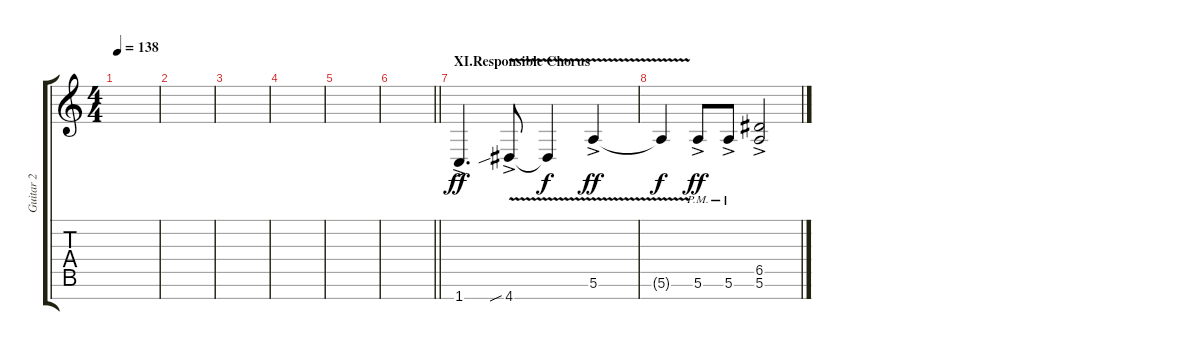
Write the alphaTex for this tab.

\track ("Guitar 2" "Guitar 2") {instrument distortionguitar}
\staff {score tabs}
\tuning (E4 B3 G3 D3 A2 E2 B1) {hide}
\ts (4 4)
\tempo 138
\clef g2
\ks c
|
|
|
|
|
\barLineRight lightlight
|
\section ("" "XI.Responsible Chorus")
1.7{ac}.4{d dy ff} 4.7{v sib ac}.8 4.7{t}.4{dy f} 5.6{v ac}.4{dy ff} |
5.6{t}.4{dy f} 5.6{ac pm}.8{dy ff} 5.6{ac pm}.8 (6.5{ac} 5.6{ac}).2
